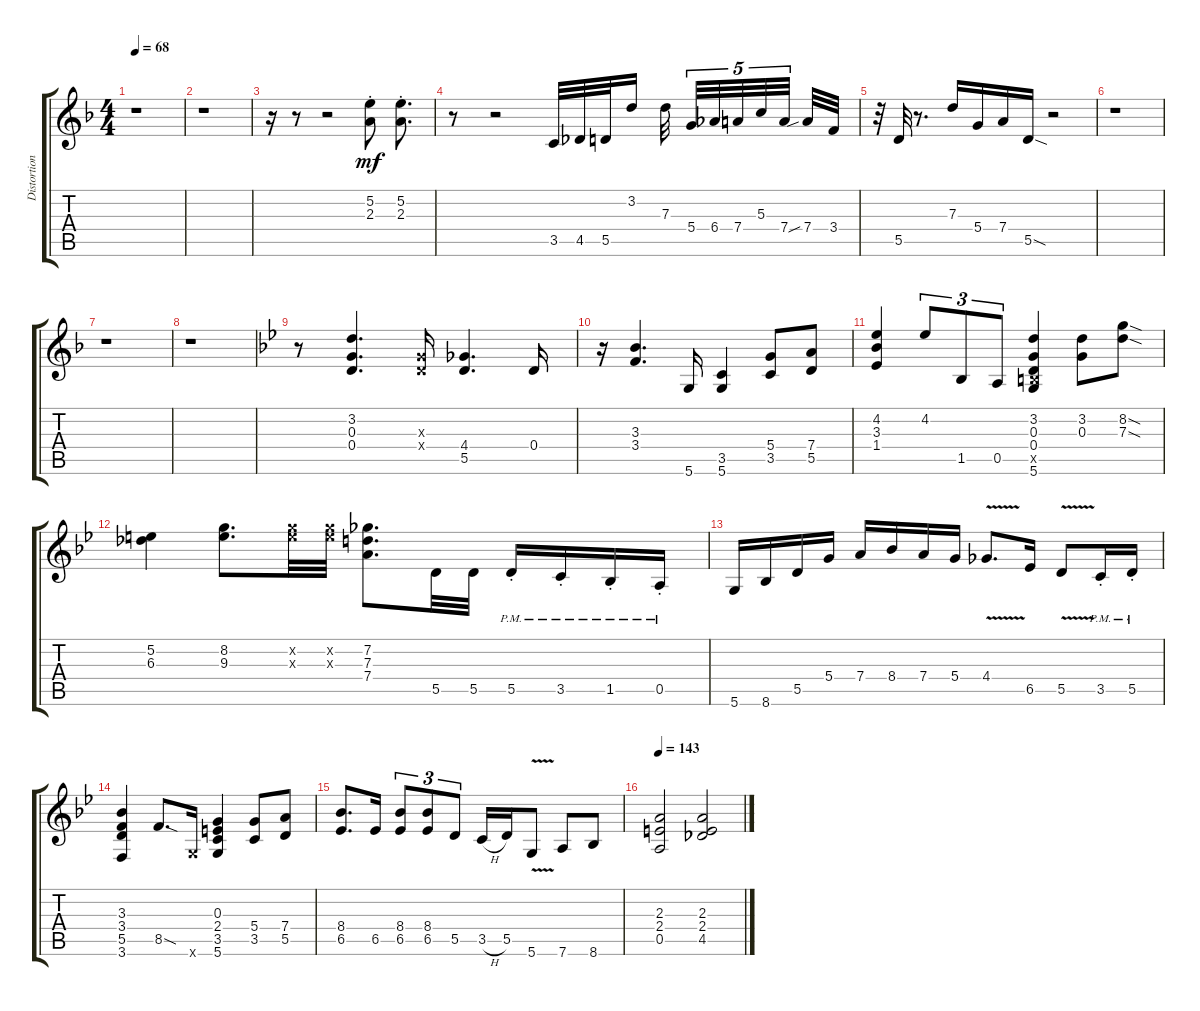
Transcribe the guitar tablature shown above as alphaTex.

\track ("Distortion R" "Distortion") {instrument distortionguitar}
\staff {score tabs}
\tuning (E4 B3 G3 D3 A2 D2) {hide}
\ts (4 4)
\tempo 68
\clef g2
\ks f
r.1{dy mf} |
r.1 |
r.16 r.8 r.2 (5.2{st} 2.3{st}).8 (5.2{st} 2.3{st}).8{d} |
r.8 r.2 3.5.32 4.5.32 5.5.32 3.2.16 7.3.32{beam splitsecondary} 5.4.32{tu (5 4)} 6.4.32{tu (5 4)} 7.4.32{tu (5 4)} 5.3.32{tu (5 4)} 7.4.32{tu (5 4) beam splitsecondary} 7.4{sib}.32 3.4.32 |
r.32 5.5.32 r.8{d} 7.3.16 5.4.16 7.4.16 5.5{sod}.16 r.2 |
r.1 |
r.1 |
r.1 |
\ks bb
r.8 (3.2 0.3 0.4).4{d} (0.3{x} 0.4{x}).16 (4.4 5.5).4{d} 0.4.16 |
r.16 (3.3 3.4).4{d} 5.6.16 (3.5 5.6).4 (5.4 3.5).8 (7.4 5.5).8 |
(4.2 3.3 1.4).4 4.2.8{tu (3 2)} 1.5.8{tu (3 2)} 0.5.8{tu (3 2)} (3.2 0.3 0.4 2.5{x} 5.6).4 (3.2 0.3).8 (8.2{sod} 7.3{sod}).8 |
(5.2 6.3).4 (8.2 9.3).8{d} (8.2{x} 9.3{x}).32 (8.2{x} 9.3{x}).32 (7.2 7.3 7.4).8{d} 5.5.32 5.5.32 5.5{pm st}.16 3.5{pm st}.16 1.5{pm st}.16 0.5{pm st}.16 |
5.6.16 8.6.16 5.5.16 5.4.16 7.4.16 8.4.16 7.4.16 5.4.16 4.4{v}.8{d} 6.5.16 5.5{v}.8 3.5{pm st}.16 5.5{pm st}.16 |
(3.3 3.4 5.5 3.6).4 8.5{sod}.8{d} 5.6{x}.16 (0.3 2.4 3.5 5.6).4 (5.4 3.5).8 (7.4 5.5).8 |
(8.4 6.5).8{d} 6.5.16 (8.4 6.5).8{tu (3 2)} (8.4 6.5).8{tu (3 2)} 5.5.8{tu (3 2)} 3.5{h}.16 5.5.16 5.6{v}.8 7.6.8 8.6.8 |
\tempo 143
(2.3 2.4 0.5).2 (2.3 2.4 4.5).2
